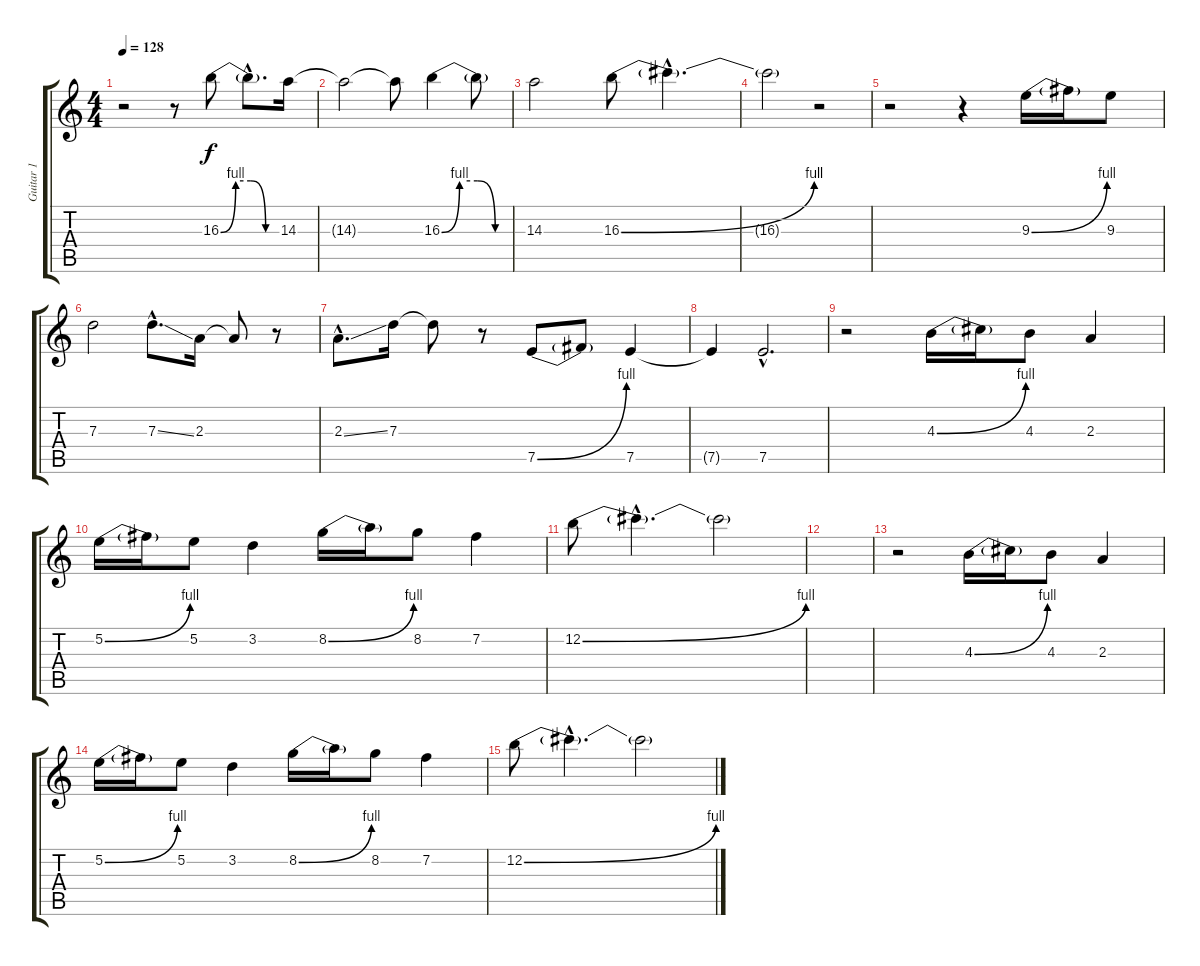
\track ("Guitar 1" "Guitar 1") {instrument distortionguitar}
\staff {score tabs}
\tuning (E4 B3 G3 D3 A2 E2) {hide}
\ts (4 4)
\tempo 128
\clef g2
\ks c
r.2{dy f} r.8 16.3{be (custom 0 0 15 4 30 4 45 0 60 0)}.8 16.3{hac t}.8{d} 14.3.16 |
14.3{t}.2 14.3{t}.8 16.3{be (custom 0 0 15 4 30 4 45 0 60 0)}.4 16.3{t}.8 |
14.3.2 16.3{be (bend 0 0 60 4)}.8 16.3{hac t}.4{d} |
16.3{t}.2 r.2 |
r.2 r.4 9.3{be (bend 0 0 60 4)}.16 9.3{t}.16 9.3.8 |
7.3.2 7.3{ss hac}.8{d} 2.3.16 2.3{t}.8 r.8 |
2.3{ss hac}.8{d} 7.3.16 7.3{t}.8 r.8 7.5{be (bend 0 0 60 4)}.8 7.5{t}.8 7.5.4 |
7.5{t}.4 7.5{hac}.2{d} |
r.2 4.3{be (bend 0 0 60 4)}.16 4.3{t}.16 4.3.8 2.3.4 |
5.2{be (bend 0 0 60 4)}.16 5.2{t}.16 5.2.8 3.2.4 8.2{be (bend 0 0 60 4)}.16 8.2{t}.16 8.2.8 7.2.4 |
12.2{be (bend 0 0 60 4)}.8 12.2{hac t}.4{d} 12.2{t}.2 |
|
r.2 4.3{be (bend 0 0 60 4)}.16 4.3{t}.16 4.3.8 2.3.4 |
5.2{be (bend 0 0 60 4)}.16 5.2{t}.16 5.2.8 3.2.4 8.2{be (bend 0 0 60 4)}.16 8.2{t}.16 8.2.8 7.2.4 |
12.2{be (bend 0 0 60 4)}.8 12.2{hac t}.4{d} 12.2{t}.2
